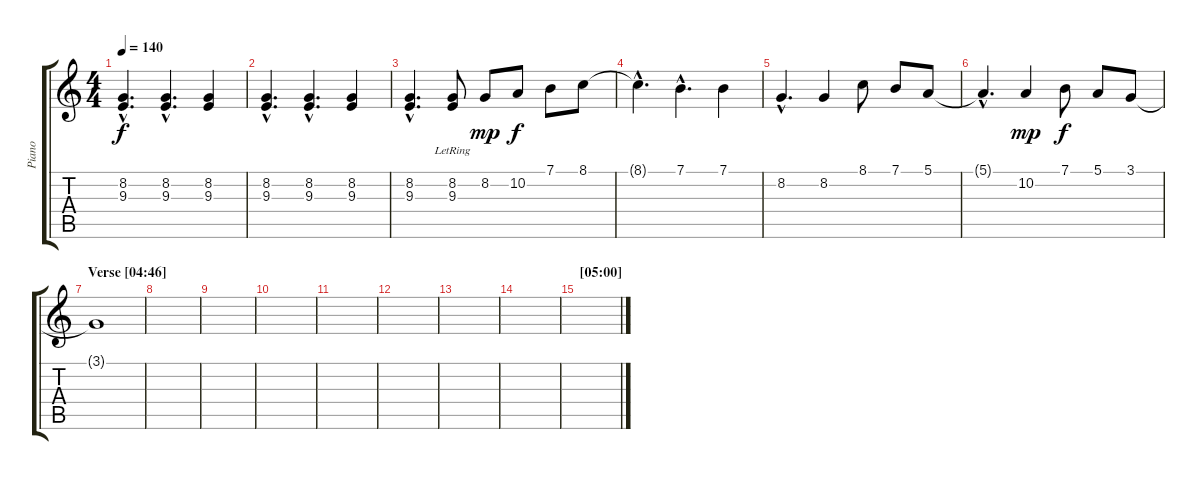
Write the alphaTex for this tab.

\track ("Piano" "Piano") {instrument acousticgrandpiano}
\staff {score tabs}
\tuning (E4 B3 G3 D3 A2 E2) {hide}
\ts (4 4)
\tempo 140
\clef g2
\ks c
(8.2{hac} 9.3{hac}).4{d dy f} (8.2{hac} 9.3{hac}).4{d} (8.2 9.3).4 |
(8.2{hac} 9.3{hac}).4{d} (8.2{hac} 9.3{hac}).4{d} (8.2 9.3).4 |
(8.2{hac} 9.3{hac}).4{d} (8.2 9.3{lr}).8 8.2.8{dy mp} 10.2.8{dy f} 7.1.8 8.1.8 |
8.1{hac t}.4{d} 7.1{hac}.4{d} 7.1.4 |
8.2{hac}.4{d} 8.2.4 8.1.8 7.1.8 5.1.8 |
5.1{hac t}.4{d} 10.2.4{dy mp} 7.1.8{dy f} 5.1.8 3.1.8 |
\section ("" "Verse [04:46]")
3.1{t}.1 |
|
|
|
\section ("" "")
|
|
|
|
\section ("" "[05:00]")
